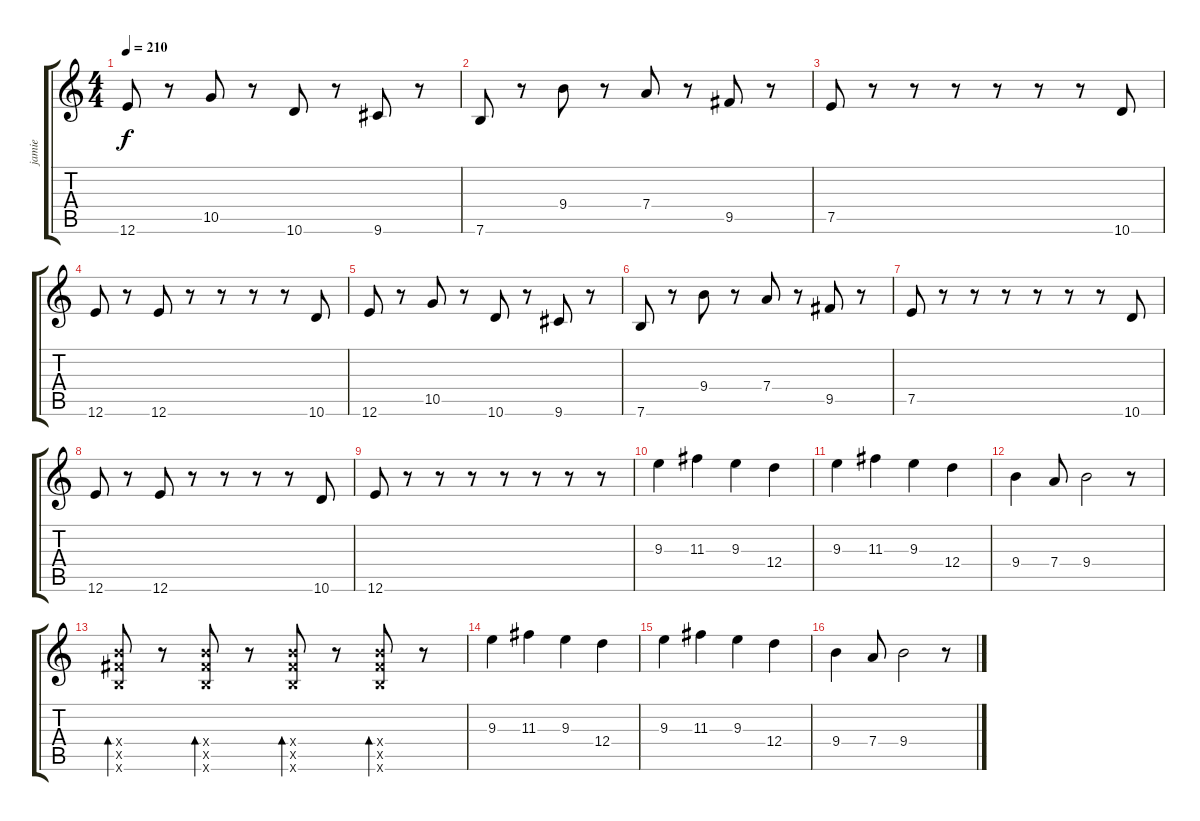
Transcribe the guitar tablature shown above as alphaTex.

\track ("jamie" "jamie") {instrument distortionguitar}
\staff {score tabs}
\tuning (E4 B3 G3 D3 A2 E2) {hide}
\ts (4 4)
\tempo 210
\clef g2
\ks c
12.6.8{dy f} r.8 10.5.8 r.8 10.6.8 r.8 9.6.8 r.8 |
7.6.8 r.8 9.4.8 r.8 7.4.8 r.8 9.5.8 r.8 |
7.5.8 r.8 r.8 r.8 r.8 r.8 r.8 10.6.8 |
12.6.8 r.8 12.6.8 r.8 r.8 r.8 r.8 10.6.8 |
12.6.8 r.8 10.5.8 r.8 10.6.8 r.8 9.6.8 r.8 |
7.6.8 r.8 9.4.8 r.8 7.4.8 r.8 9.5.8 r.8 |
7.5.8 r.8 r.8 r.8 r.8 r.8 r.8 10.6.8 |
12.6.8 r.8 12.6.8 r.8 r.8 r.8 r.8 10.6.8 |
12.6.8 r.8 r.8 r.8 r.8 r.8 r.8 r.8 |
9.3.4 11.3.4 9.3.4 12.4.4 |
9.3.4 11.3.4 9.3.4 12.4.4 |
9.4.4 7.4.8 9.4.2 r.8 |
(9.4{x} 9.5{x} 7.6{x}).8{bd 30} r.8 (9.4{x} 9.5{x} 7.6{x}).8{bd 30} r.8 (9.4{x} 9.5{x} 7.6{x}).8{bd 30} r.8 (9.4{x} 9.5{x} 7.6{x}).8{bd 30} r.8 |
9.3.4 11.3.4 9.3.4 12.4.4 |
9.3.4 11.3.4 9.3.4 12.4.4 |
9.4.4 7.4.8 9.4.2 r.8
